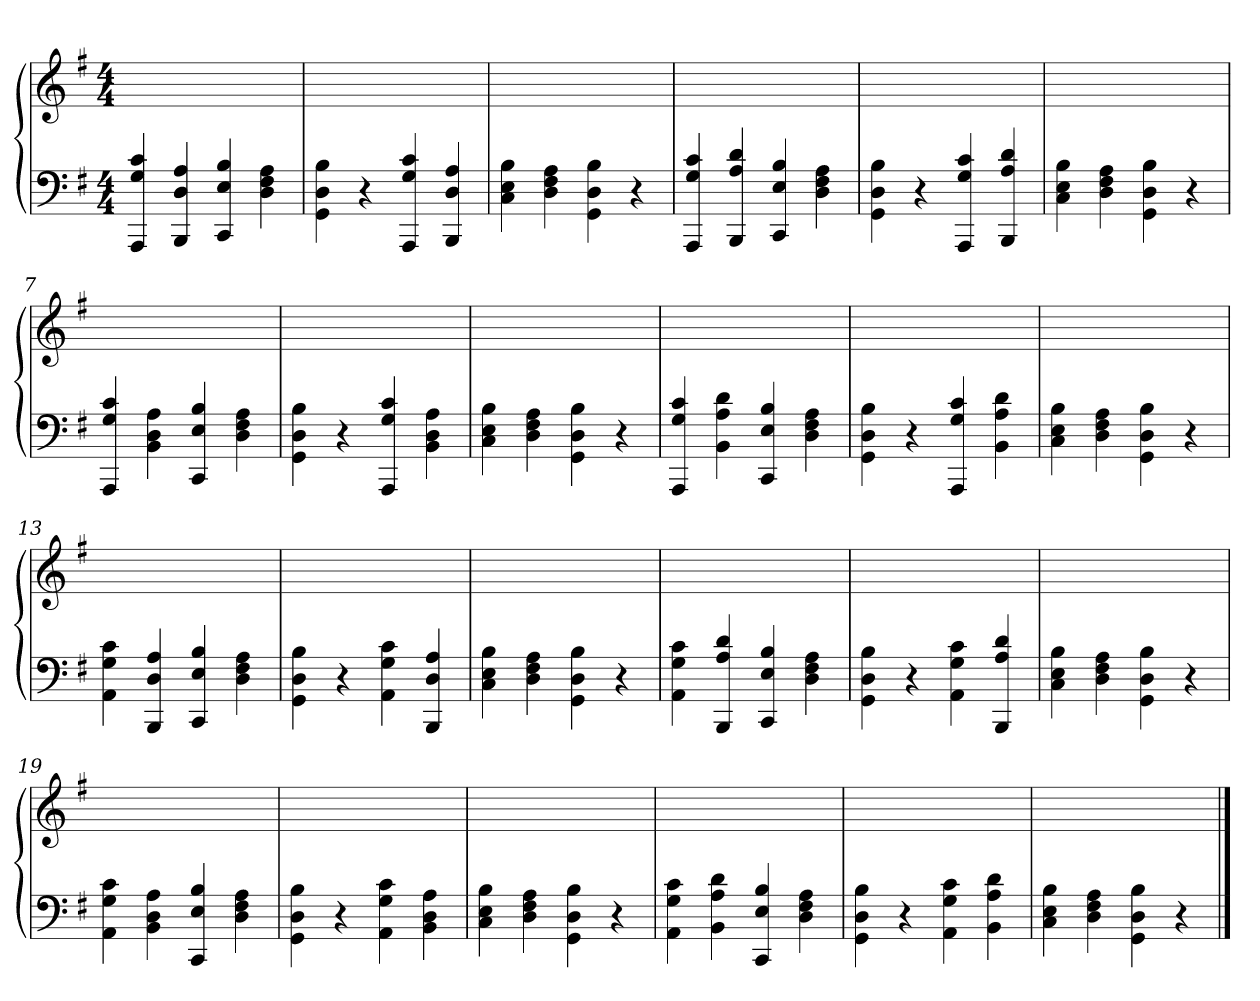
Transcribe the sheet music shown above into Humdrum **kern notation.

**kern	**kern
*part2	*part1
*staff2	*staff1
*clefF4	*clefG2
*k[f#]	*k[f#]
*G:	*G:
*M4/4	*M4/4
*MM60	*MM60
=1	=1
4AAA 4G 4c	1ryy
4BBB 4D 4A	.
4CC 4E 4B	.
4D 4F# 4A	.
=2	=2
4GG 4D 4B	1ryy
4r	.
4AAA 4G 4c	.
4BBB 4D 4A	.
=3	=3
4C 4E 4B	1ryy
4D 4F# 4A	.
4GG 4D 4B	.
4r	.
=4	=4
4AAA 4G 4c	1ryy
4BBB 4A 4d	.
4CC 4E 4B	.
4D 4F# 4A	.
=5	=5
4GG 4D 4B	1ryy
4r	.
4AAA 4G 4c	.
4BBB 4A 4d	.
=6	=6
4C 4E 4B	1ryy
4D 4F# 4A	.
4GG 4D 4B	.
4r	.
=7	=7
4AAA 4G 4c	1ryy
4BB 4D 4A	.
4CC 4E 4B	.
4D 4F# 4A	.
=8	=8
4GG 4D 4B	1ryy
4r	.
4AAA 4G 4c	.
4BB 4D 4A	.
=9	=9
4C 4E 4B	1ryy
4D 4F# 4A	.
4GG 4D 4B	.
4r	.
=10	=10
4AAA 4G 4c	1ryy
4BB 4A 4d	.
4CC 4E 4B	.
4D 4F# 4A	.
=11	=11
4GG 4D 4B	1ryy
4r	.
4AAA 4G 4c	.
4BB 4A 4d	.
=12	=12
4C 4E 4B	1ryy
4D 4F# 4A	.
4GG 4D 4B	.
4r	.
=13	=13
4AA 4G 4c	1ryy
4BBB 4D 4A	.
4CC 4E 4B	.
4D 4F# 4A	.
=14	=14
4GG 4D 4B	1ryy
4r	.
4AA 4G 4c	.
4BBB 4D 4A	.
=15	=15
4C 4E 4B	1ryy
4D 4F# 4A	.
4GG 4D 4B	.
4r	.
=16	=16
4AA 4G 4c	1ryy
4BBB 4A 4d	.
4CC 4E 4B	.
4D 4F# 4A	.
=17	=17
4GG 4D 4B	1ryy
4r	.
4AA 4G 4c	.
4BBB 4A 4d	.
=18	=18
4C 4E 4B	1ryy
4D 4F# 4A	.
4GG 4D 4B	.
4r	.
=19	=19
4AA 4G 4c	1ryy
4BB 4D 4A	.
4CC 4E 4B	.
4D 4F# 4A	.
=20	=20
4GG 4D 4B	1ryy
4r	.
4AA 4G 4c	.
4BB 4D 4A	.
=21	=21
4C 4E 4B	1ryy
4D 4F# 4A	.
4GG 4D 4B	.
4r	.
=22	=22
4AA 4G 4c	1ryy
4BB 4A 4d	.
4CC 4E 4B	.
4D 4F# 4A	.
=23	=23
4GG 4D 4B	1ryy
4r	.
4AA 4G 4c	.
4BB 4A 4d	.
=24	=24
4C 4E 4B	1ryy
4D 4F# 4A	.
4GG 4D 4B	.
4r	.
==	==
*-	*-
